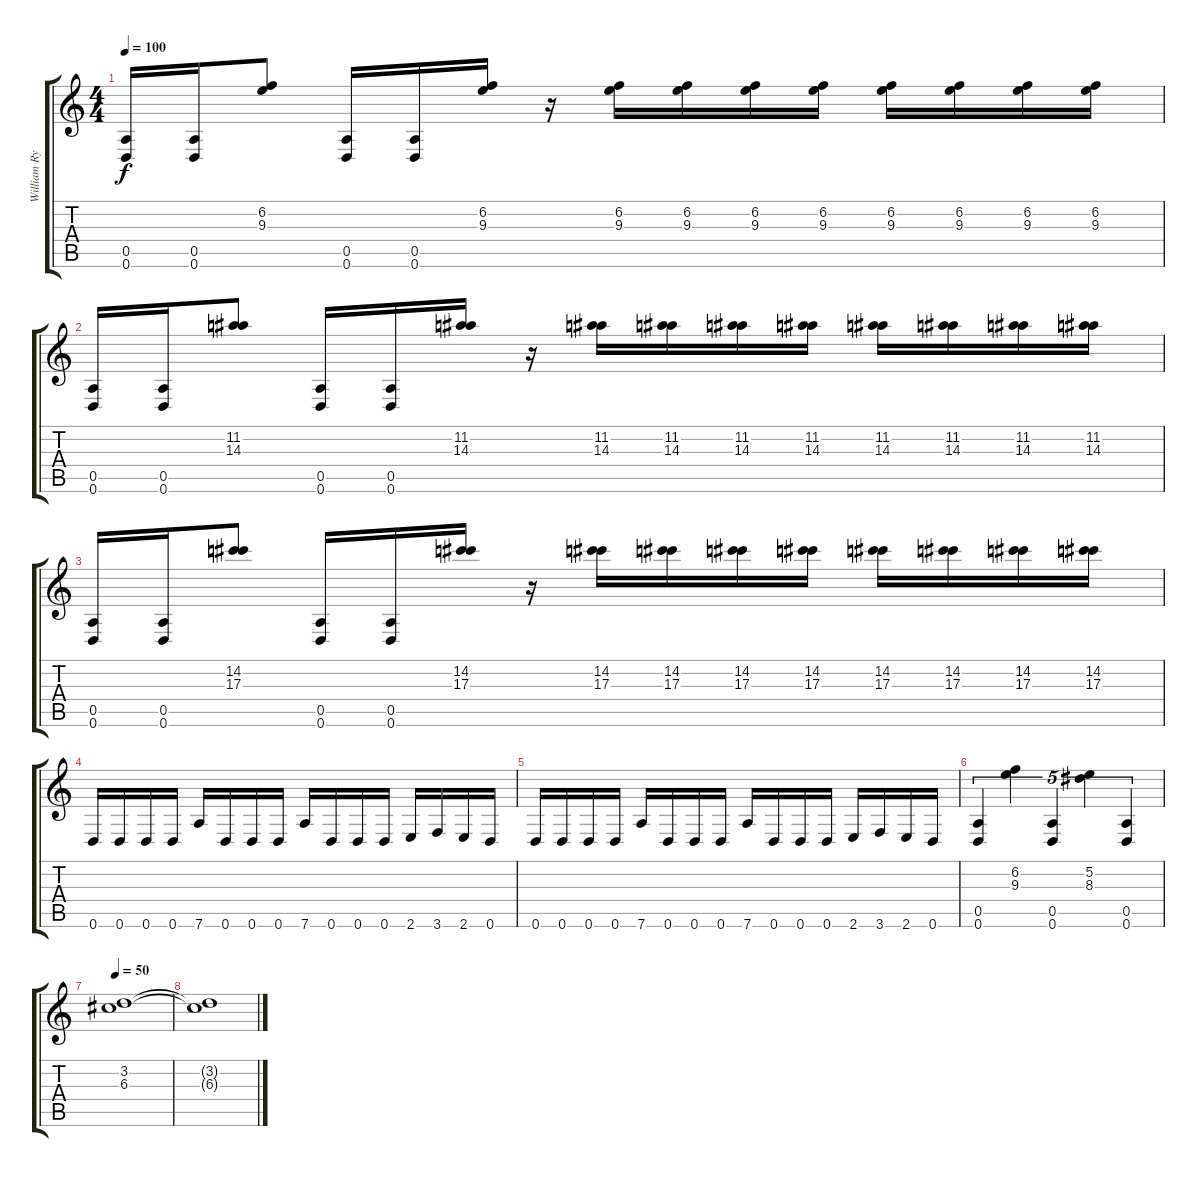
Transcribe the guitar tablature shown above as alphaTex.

\track ("William Rythem" "William Ry") {instrument distortionguitar}
\staff {score tabs}
\tuning (E4 B3 G3 D3 A2 D2) {hide}
\ts (4 4)
\tempo 100
\clef g2
\ks c
(0.5 0.6).16{dy f} (0.5 0.6).16 (6.2 9.3).8 (0.5 0.6).16 (0.5 0.6).16 (6.2 9.3).16 r.16 (6.2 9.3).16 (6.2 9.3).16 (6.2 9.3).16 (6.2 9.3).16 (6.2 9.3).16 (6.2 9.3).16 (6.2 9.3).16 (6.2 9.3).16 |
(0.5 0.6).16 (0.5 0.6).16 (11.2 14.3).8 (0.5 0.6).16 (0.5 0.6).16 (11.2 14.3).16 r.16 (11.2 14.3).16 (11.2 14.3).16 (11.2 14.3).16 (11.2 14.3).16 (11.2 14.3).16 (11.2 14.3).16 (11.2 14.3).16 (11.2 14.3).16 |
(0.5 0.6).16 (0.5 0.6).16 (14.2 17.3).8 (0.5 0.6).16 (0.5 0.6).16 (14.2 17.3).16 r.16 (14.2 17.3).16 (14.2 17.3).16 (14.2 17.3).16 (14.2 17.3).16 (14.2 17.3).16 (14.2 17.3).16 (14.2 17.3).16 (14.2 17.3).16 |
0.6.16 0.6.16 0.6.16 0.6.16 7.6.16 0.6.16 0.6.16 0.6.16 7.6.16 0.6.16 0.6.16 0.6.16 2.6.16 3.6.16 2.6.16 0.6.16 |
0.6.16 0.6.16 0.6.16 0.6.16 7.6.16 0.6.16 0.6.16 0.6.16 7.6.16 0.6.16 0.6.16 0.6.16 2.6.16 3.6.16 2.6.16 0.6.16 |
(0.5 0.6).4{tu (5 4)} (6.2 9.3).4{tu (5 4)} (0.5 0.6).4{tu (5 4)} (5.2 8.3).4{tu (5 4)} (0.5 0.6).4{tu (5 4)} |
\tempo 50
(3.2 6.3).1 |
(3.2{t} 6.3{t}).1{volume 0}
